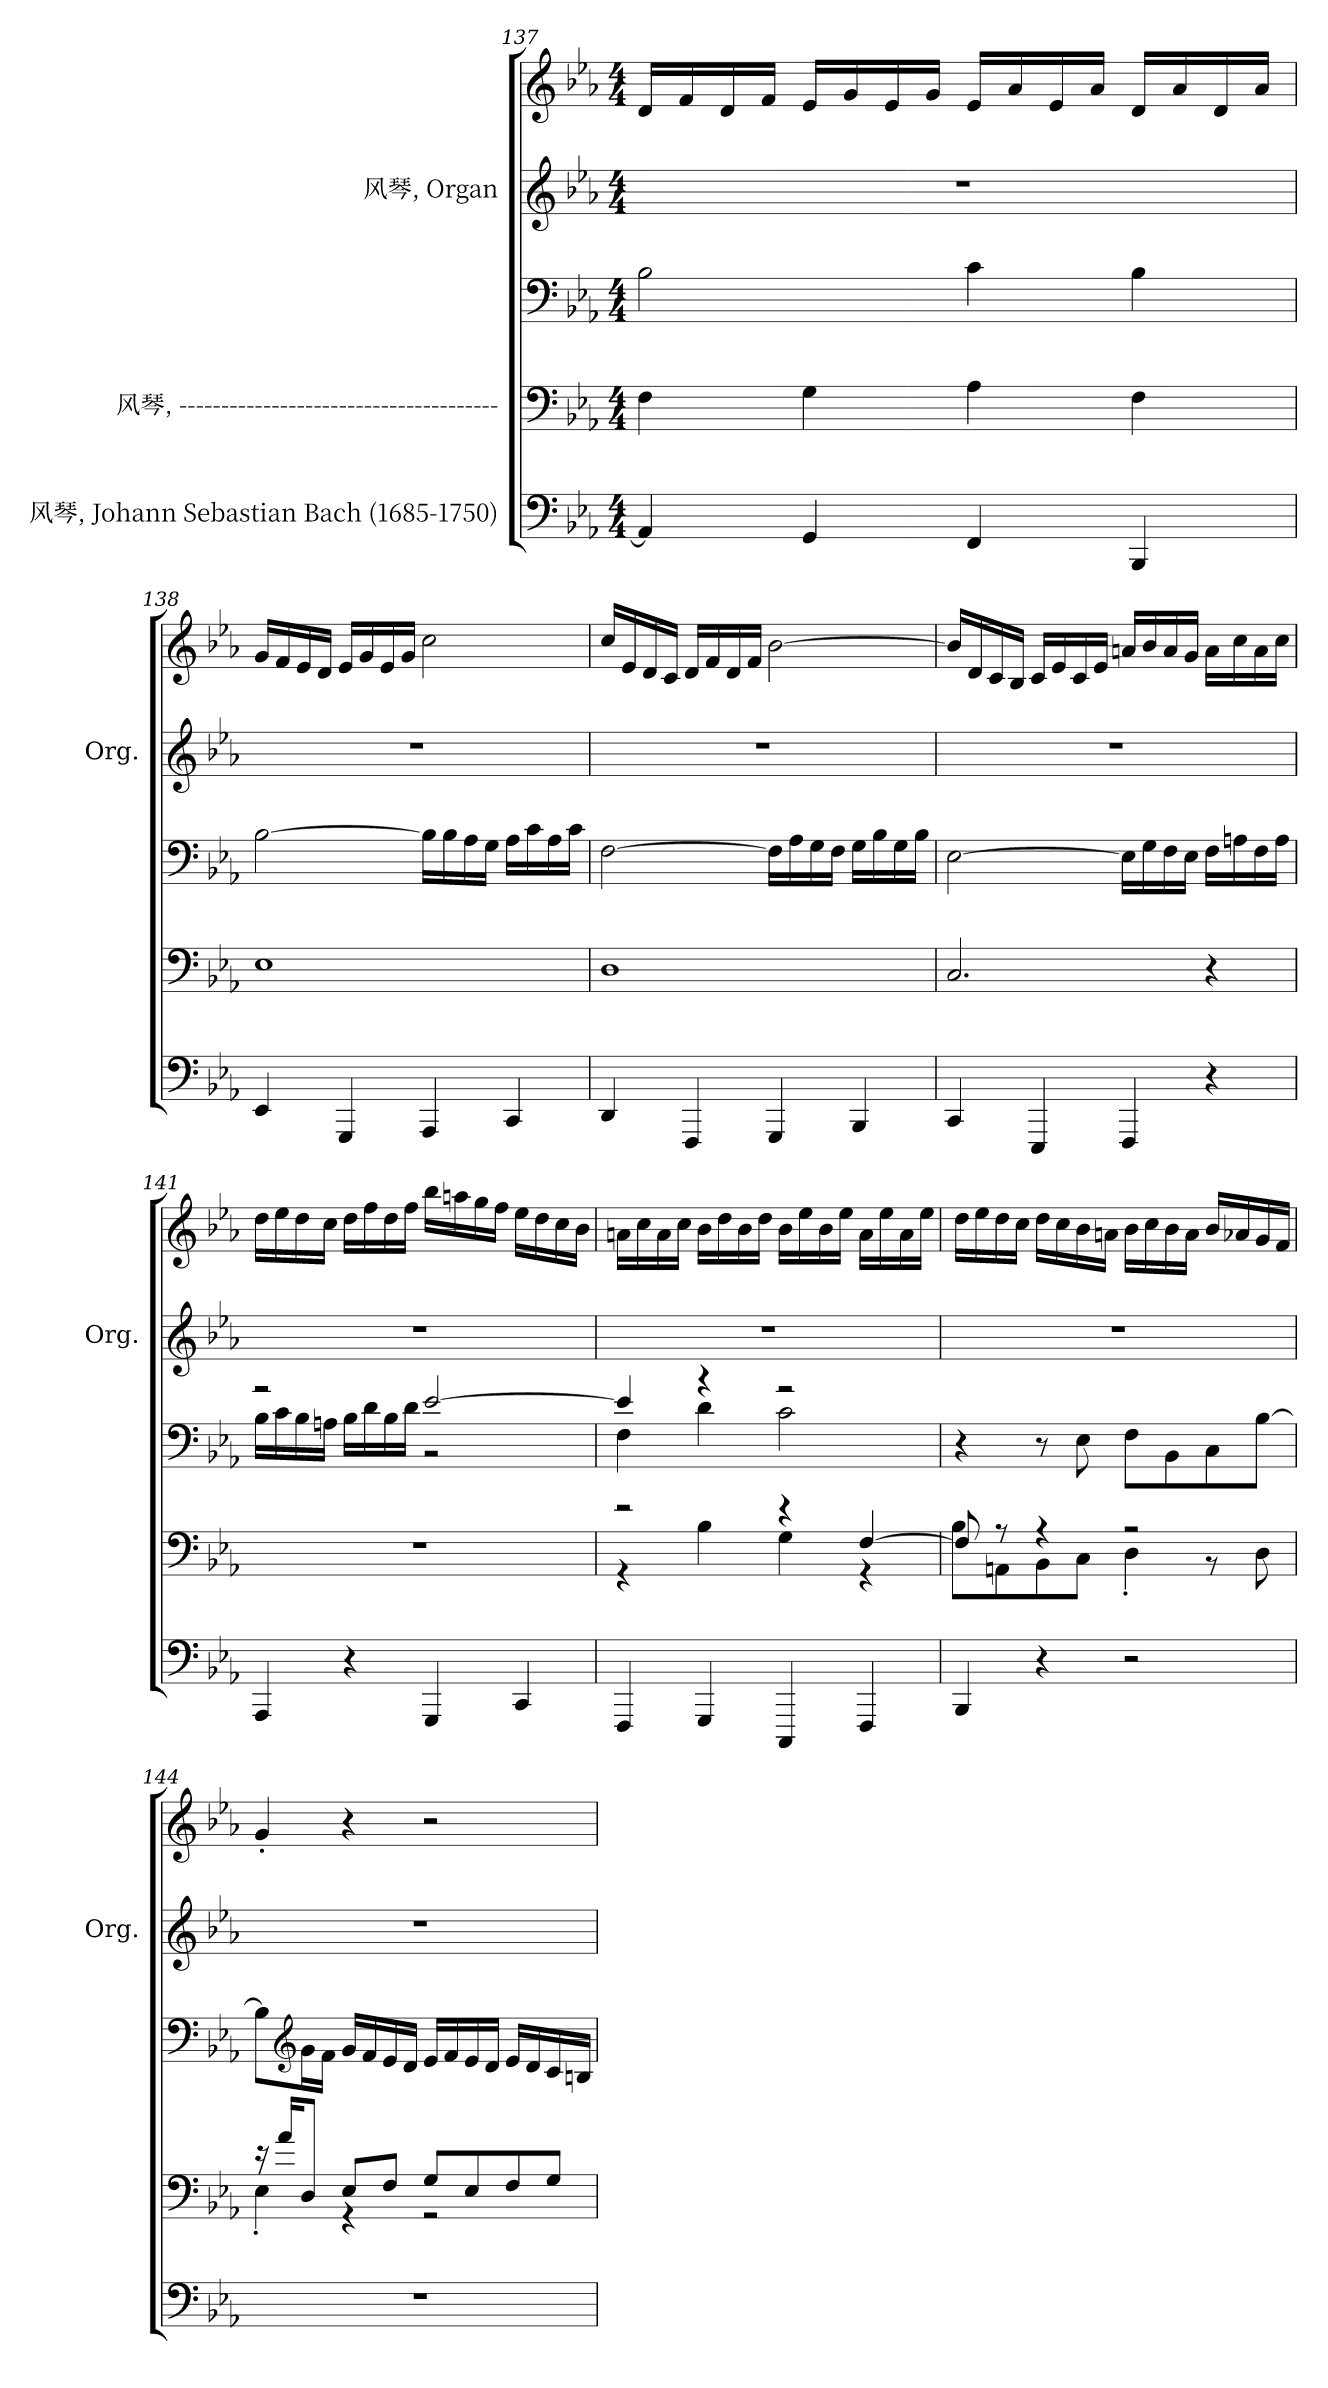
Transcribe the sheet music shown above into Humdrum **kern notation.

**kern	**kern	**kern	**kern	**kern
*part3	*part2	*part2	*part1	*part1
*staff5	*staff4	*staff3	*staff2	*staff1
*I"风琴, Johann Sebastian Bach   (1685-1750)	*I"风琴, --------------------------------------	*	*I"风琴, Organ	*
*	*	*	*I'Org.	*
*clefF4	*clefF4	*clefF4	*clefG2	*clefG2
*k[b-e-a-]	*k[b-e-a-]	*k[b-e-a-]	*k[b-e-a-]	*k[b-e-a-]
*M4/4	*M4/4	*M4/4	*M4/4	*M4/4
=137	=137	=137	=137	=137
4AA-/]	4F\	2B-\	1r	16d/LL
.	.	.	.	16f/
.	.	.	.	16d/
.	.	.	.	16f/JJ
4GG/	4G\	.	.	16e-/LL
.	.	.	.	16g/
.	.	.	.	16e-/
.	.	.	.	16g/JJ
4FF/	4A-\	4c\	.	16e-/LL
.	.	.	.	16a-/
.	.	.	.	16e-/
.	.	.	.	16a-/JJ
4BBB-/	4F\	4B-\	.	16d/LL
.	.	.	.	16a-/
.	.	.	.	16d/
.	.	.	.	16a-/JJ
!!LO:PB:g=z
=138	=138	=138	=138	=138
4EE-/	1E-	[2B-\	1r	16g/LL
.	.	.	.	16f/
.	.	.	.	16e-/
.	.	.	.	16d/JJ
4GGG/	.	.	.	16e-/LL
.	.	.	.	16g/
.	.	.	.	16e-/
.	.	.	.	16g/JJ
4AAA-/	.	16B-\LL]	.	2cc\
.	.	16B-\	.	.
.	.	16A-\	.	.
.	.	16G\JJ	.	.
4CC/	.	16A-\LL	.	.
.	.	16c\	.	.
.	.	16A-\	.	.
.	.	16c\JJ	.	.
=139	=139	=139	=139	=139
4DD/	1D	[2F\	1r	16cc/LL
.	.	.	.	16e-/
.	.	.	.	16d/
.	.	.	.	16c/JJ
4FFF/	.	.	.	16d/LL
.	.	.	.	16f/
.	.	.	.	16d/
.	.	.	.	16f/JJ
4GGG/	.	16F\LL]	.	[2b-\
.	.	16A-\	.	.
.	.	16G\	.	.
.	.	16F\JJ	.	.
4BBB-/	.	16G\LL	.	.
.	.	16B-\	.	.
.	.	16G\	.	.
.	.	16B-\JJ	.	.
!!LO:LB:g=z
=140	=140	=140	=140	=140
4CC/	2.C/	[2E-\	1r	16b-/LL]
.	.	.	.	16d/
.	.	.	.	16c/
.	.	.	.	16B-/JJ
4EEE-/	.	.	.	16c/LL
.	.	.	.	16e-/
.	.	.	.	16c/
.	.	.	.	16e-/JJ
4FFF/	.	16E-\LL]	.	16an/LL
.	.	16G\	.	16b-/
.	.	16F\	.	16a/
.	.	16E-\JJ	.	16g/JJ
4r	4r	16F\LL	.	16a\LL
.	.	16An\	.	16cc\
.	.	16F\	.	16a\
.	.	16A\JJ	.	16cc\JJ
=141	=141	=141	=141	=141
*	*	*^	*	*
4AAA-/	1r	2r	16B-\LL	1r	16dd\LL
.	.	.	16c\	.	16ee-\
.	.	.	16B-\	.	16dd\
.	.	.	16An\JJ	.	16cc\JJ
4r	.	.	16B-\LL	.	16dd\LL
.	.	.	16d\	.	16ff\
.	.	.	16B-\	.	16dd\
.	.	.	16d\JJ	.	16ff\JJ
4GGG/	.	[2e-/	2r	.	16bb-\LL
.	.	.	.	.	16aan\
.	.	.	.	.	16gg\
.	.	.	.	.	16ff\JJ
4CC/	.	.	.	.	16ee-\LL
.	.	.	.	.	16dd\
.	.	.	.	.	16cc\
.	.	.	.	.	16b-\JJ
!!LO:PB:g=z
=142	=142	=142	=142	=142	=142
*	*^	*	*	*	*
4FFF/	2r	4r	4e-/]	4F\	1r	16an\LL
.	.	.	.	.	.	16cc\
.	.	.	.	.	.	16a\
.	.	.	.	.	.	16cc\JJ
4GGG/	.	4B-\	4r	4d\	.	16b-\LL
.	.	.	.	.	.	16dd\
.	.	.	.	.	.	16b-\
.	.	.	.	.	.	16dd\JJ
4CCC/	4r	4G\	2r	2c\	.	16b-\LL
.	.	.	.	.	.	16ee-\
.	.	.	.	.	.	16b-\
.	.	.	.	.	.	16ee-\JJ
4FFF/	[4F/	4r	.	.	.	16a\LL
.	.	.	.	.	.	16ee-\
.	.	.	.	.	.	16a\
.	.	.	.	.	.	16ee-\JJ
*	*	*	*v	*v	*	*
=143	=143	=143	=143	=143	=143
4BBB-/	8F/]	8B-\L	4r	1r	16dd\LL
.	.	.	.	.	16ee-\
.	8r	8AAn\	.	.	16dd\
.	.	.	.	.	16cc\JJ
4r	4r	8BB-\	8r	.	16dd\LL
.	.	.	.	.	16cc\
.	.	8C\J	8E-\	.	16b-\
.	.	.	.	.	16an\JJ
2r	2r	4D'\	8F\L	.	16b-\LL
.	.	.	.	.	16cc\
.	.	.	8BB-\	.	16b-\
.	.	.	.	.	16a\JJ
.	.	8r	8C\	.	16b-/LL
.	.	.	.	.	16a-X/
.	.	8D\	[8B-\J	.	16g/
.	.	.	.	.	16f/JJ
!!LO:LB:g=z
=144	=144	=144	=144	=144	=144
1r	16r	4E-'\	8B-\L]	1r	4g'/
.	16a-/KL	.	.	.	.
*	*	*	*clefG2	*	*
.	8D/J	.	16g\L	.	.
.	.	.	16f\JJ	.	.
.	8E-/L	4r	16g/LL	.	4r
.	.	.	16f/	.	.
.	8F/J	.	16e-/	.	.
.	.	.	16d/JJ	.	.
.	8G/L	2r	16e-/LL	.	2r
.	.	.	16f/	.	.
.	8E-/	.	16e-/	.	.
.	.	.	16d/JJ	.	.
.	8F/	.	16e-/LL	.	.
.	.	.	16d/	.	.
.	8G/J	.	16c/	.	.
.	.	.	16Bn/JJ	.	.
*	*v	*v	*	*	*
=	=	=	=	=
*-	*-	*-	*-	*-
